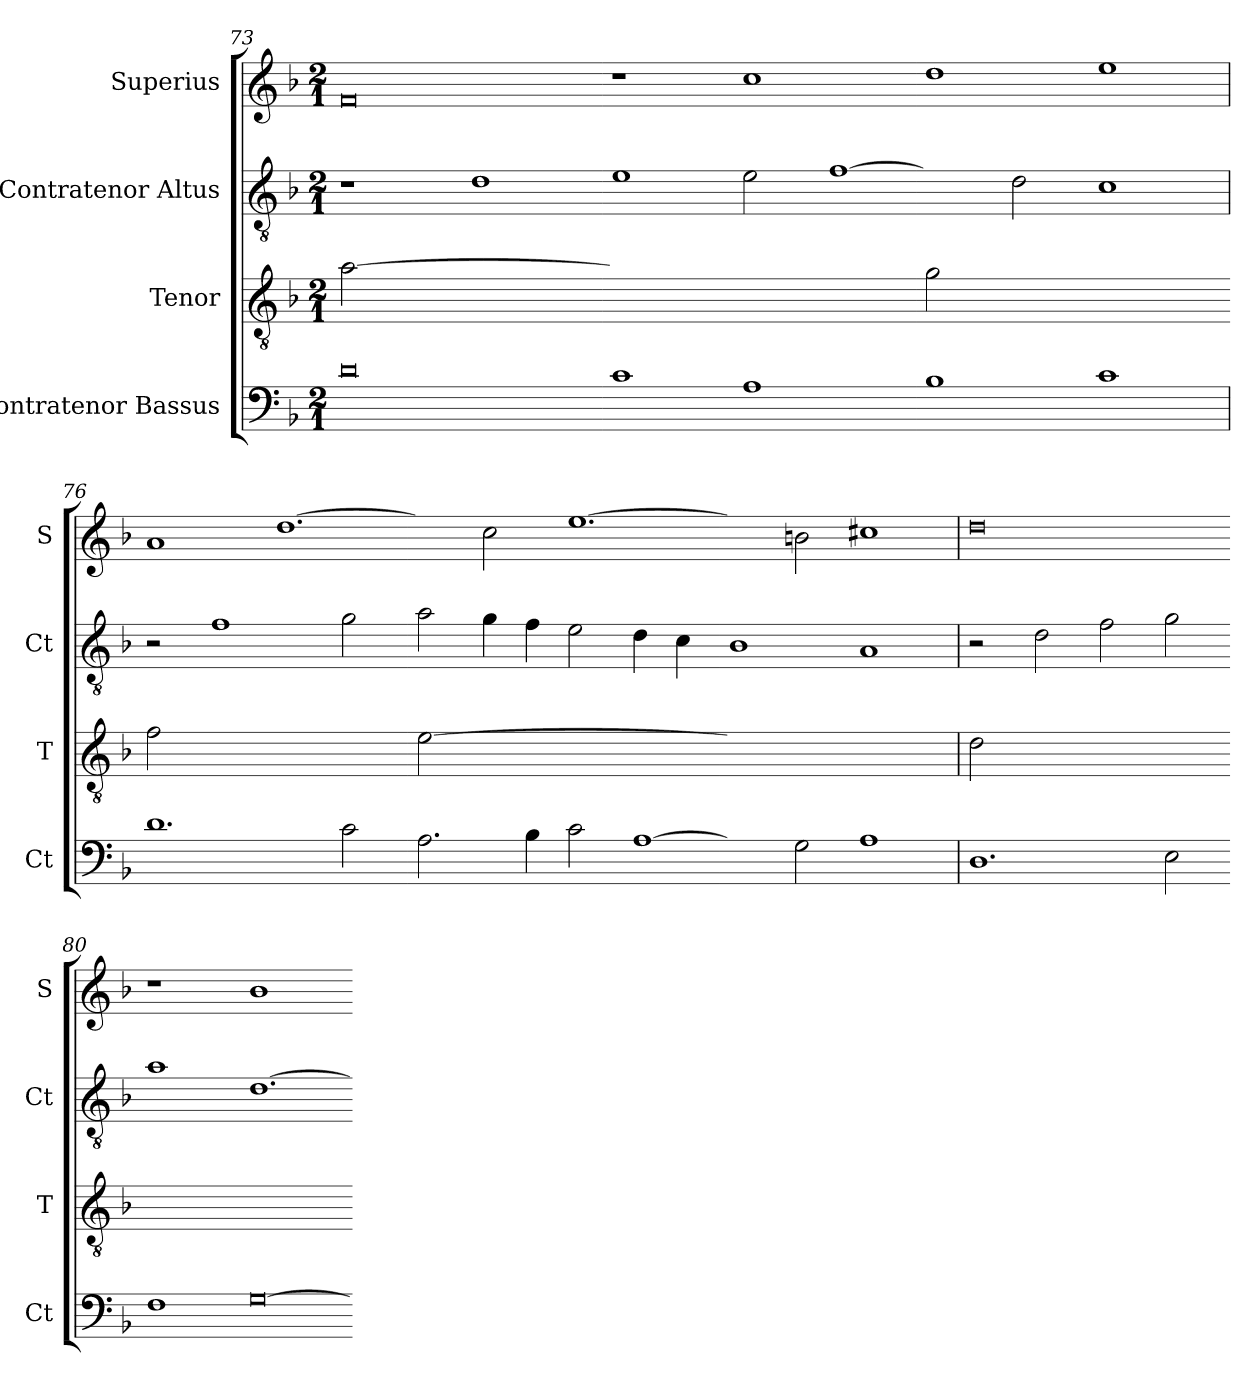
**kern	**kern	**kern	**kern
*part4	*part3	*part2	*part1
*staff4	*staff3	*staff2	*staff1
*I"Contratenor Bassus	*I"Tenor	*I"Contratenor Altus	*I"Superius
*I'Ct	*I'T	*I'Ct	*I'S
*clefF4	*clefGv2	*clefGv2	*clefG2
*k[b-]	*k[b-]	*k[b-]	*k[b-]
*M2/1	*M2/1	*M2/1	*M2/1
=73	=73	=73	=73
!	!LO:N:vis=2	!	!
0d	[0a	1r	0f
.	.	1d	.
=74-	=74-	=74-	=74-
!	!LO:N:vis=2	!	!
1c	0ayy]	1e	1r
1A	.	2e	1cc
!	!	!LO:N:vis=1	!
.	.	[2f	.
=75-	=75-	=75-	=75-
!	!LO:N:vis=2	!	!
1B-	0g	2fyy]	1dd
.	.	2d	.
1c	.	1c	1ee
=76	=76-	=76	=76
!	!LO:N:vis=2	!	!
1.d	0f	2r	1a
.	.	1f	.
!	!	!	!LO:N:vis=1.
.	.	.	[1dd
2c	.	2g	.
=77-	=77-	=77-	=77-
!	!LO:N:vis=2	!	!
2.A	[0e	2a	2ddyy]
.	.	4g	2cc
4B-	.	4f	.
!	!	!	!LO:N:vis=1.
2c	.	2e	[1ee
!LO:N:vis=1	!	!	!
[2A	.	4d	.
.	.	4c	.
=78-	=78-	=78-	=78-
!	!LO:N:vis=2	!	!
2Ayy]	0eyy]	1B-	2eeyy]
2G	.	.	2bn
1A	.	1A	1cc#X
=79	=79	=79	=79
!	!LO:N:vis=2	!	!
1.D	[y0d	2r	0dd
.	.	2d	.
.	.	2f	.
2E	.	2g	.
=80-	=80-	=80-	=80-
!	!LO:N:vis=2	!	!
1F	0dyy_	1a	1r
!LO:N:vis=0	!	!LO:N:vis=1.	!
[1G	.	[1d	1b-
=-	=-	=-	=-
*-	*-	*-	*-
